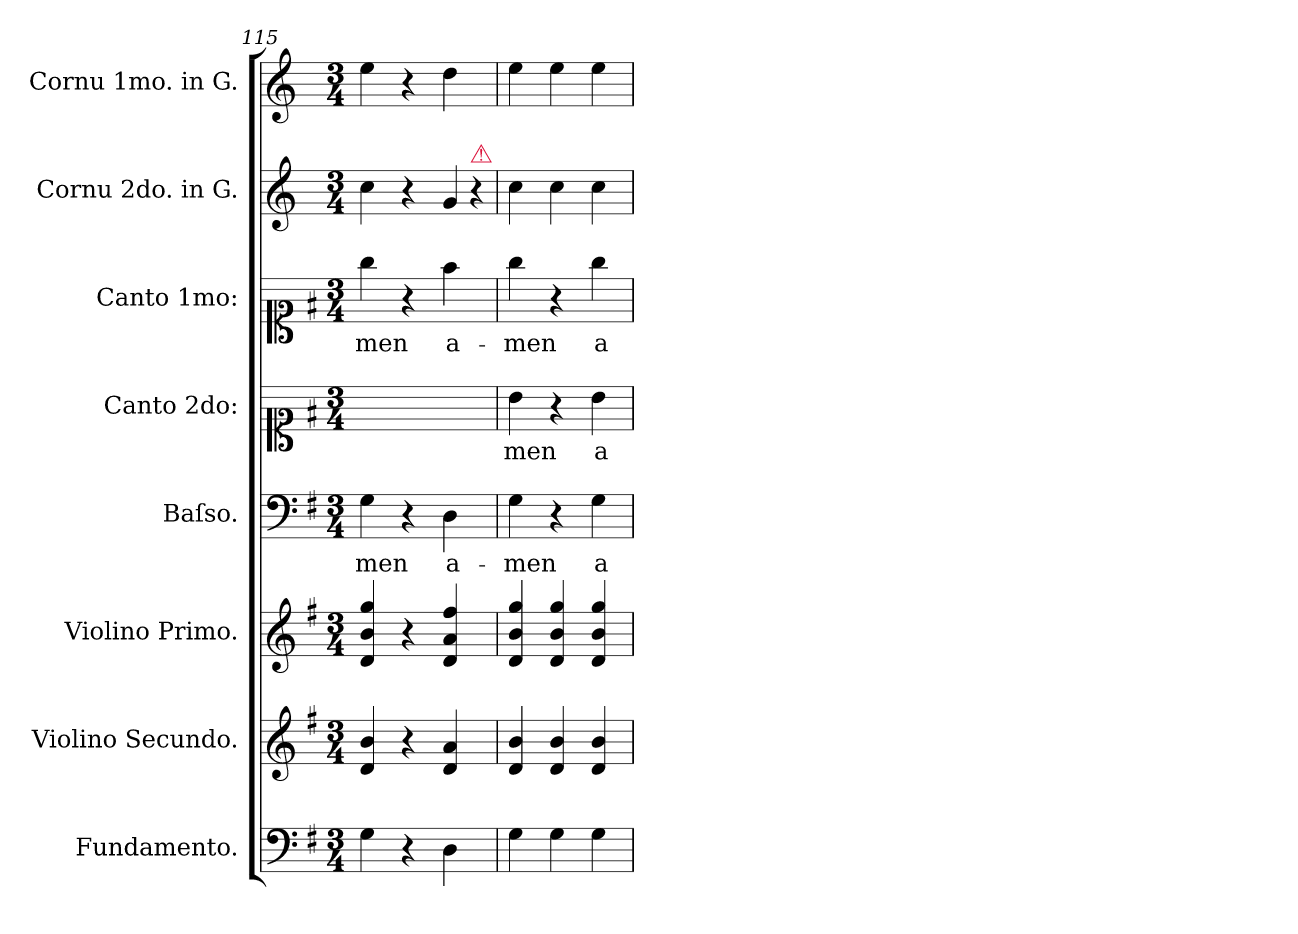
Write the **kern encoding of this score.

**kern	**kern	**kern	**kern	**text	**kern	**text	**kern	**text	**kern	**kern
*part8	*part7	*part6	*part5	*part5	*part4	*part4	*part3	*part3	*part2	*part1
*staff8	*staff7	*staff6	*staff5	*staff5	*staff4	*staff4	*staff3	*staff3	*staff2	*staff1
*I"Fundamento.	*I"Violino Secundo.	*I"Violino Primo.	*I"Baſso.	*	*I"Canto 2do:	*	*I"Canto 1mo:	*	*I"Cornu 2do. in G.	*I"Cornu 1mo. in G.
*	*I'vl 2	*I'vl 1	*I'B	*	*	*	*	*	*I'cor 2 in G	*I'cor 1 in G
*clefF4	*clefG2	*clefG2	*clefF4	*	*clefC1	*	*clefC1	*	*clefG2	*clefG2
*	*	*	*	*	*	*	*	*	*ITrd3c5	*ITrd3c5
*k[f#]	*k[f#]	*k[f#]	*k[f#]	*	*k[f#]	*	*k[f#]	*	*k[f#]	*k[f#]
*G:	*G:	*G:	*G:	*	*G:	*	*G:	*	*G:	*G:
*M3/4	*M3/4	*M3/4	*M3/4	*	*M3/4	*	*M3/4	*	*M3/4	*M3/4
=115	=115	=115	=115	=115	=115	=115	=115	=115	=115	=115
!	!	!	!	!LO:LY:i	!	!	!	!LO:LY:i	!	!
4G\	4d/ 4b/	4d/ 4b/ 4gg/	4G\	-men	4b\yy	-men	4gg\	-men	4g\	4b\
4r	4r	4r	4r	.	4ryy	.	4r	.	4r	4r
!	!	!	!	!LO:LY:i	!	!	!	!	!LO:N:vis=4	!
4D\	4d/ 4a/	4d/ 4a/ 4ff#/	4D\	a-	4a\yy	a-	4ff#\	a-	8d/	4a\
!	!	!	!	!	!	!	!	!	!LO:TX:a:color=crimson:t=⚠	!
!	!	!	!	!	!	!	!	!	!LO:N:vis=4	!
.	.	.	.	.	.	.	.	.	8r	.
=116	=116	=116	=116	=116	=116	=116	=116	=116	=116	=116
!	!	!	!	!LO:LY:i	!	!	!	!	!	!
4G\	4d/ 4b/	4d/ 4b/ 4gg/	4G\	-men	4b\	-men	4gg\	-men	4g\	4b\
4G\	4d/ 4b/	4d/ 4b/ 4gg/	4r	.	4r	.	4r	.	4g\	4b\
4G\	4d/ 4b/	4d/ 4b/ 4gg/	4G\	a-	4b\	a-	4gg\	a-	4g\	4b\
=	=	=	=	=	=	=	=	=	=	=
*-	*-	*-	*-	*-	*-	*-	*-	*-	*-	*-
